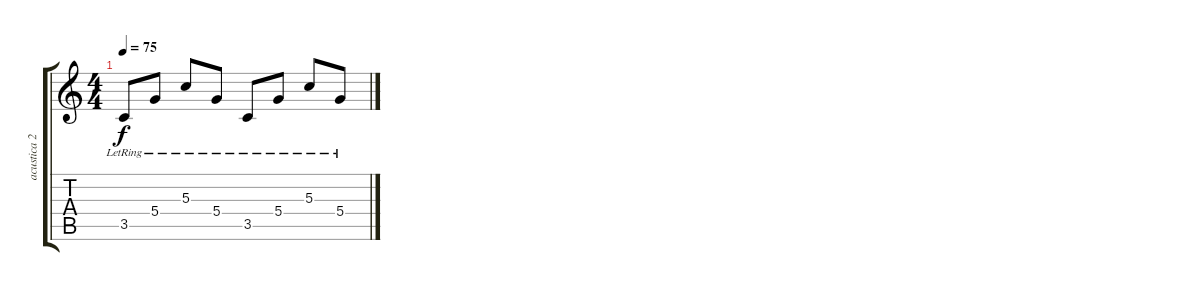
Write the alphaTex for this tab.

\track ("acustica 2" "acustica 2") {instrument acousticguitarnylon}
\staff {score tabs}
\tuning (E4 B3 G3 D3 A2 E2) {hide}
\ts (4 4)
\tempo 75
\clef g2
\ks c
3.5{lr}.8{dy f} 5.4{lr}.8 5.3{lr}.8 5.4{lr}.8 3.5{lr}.8 5.4{lr}.8 5.3{lr}.8 5.4{lr}.8
